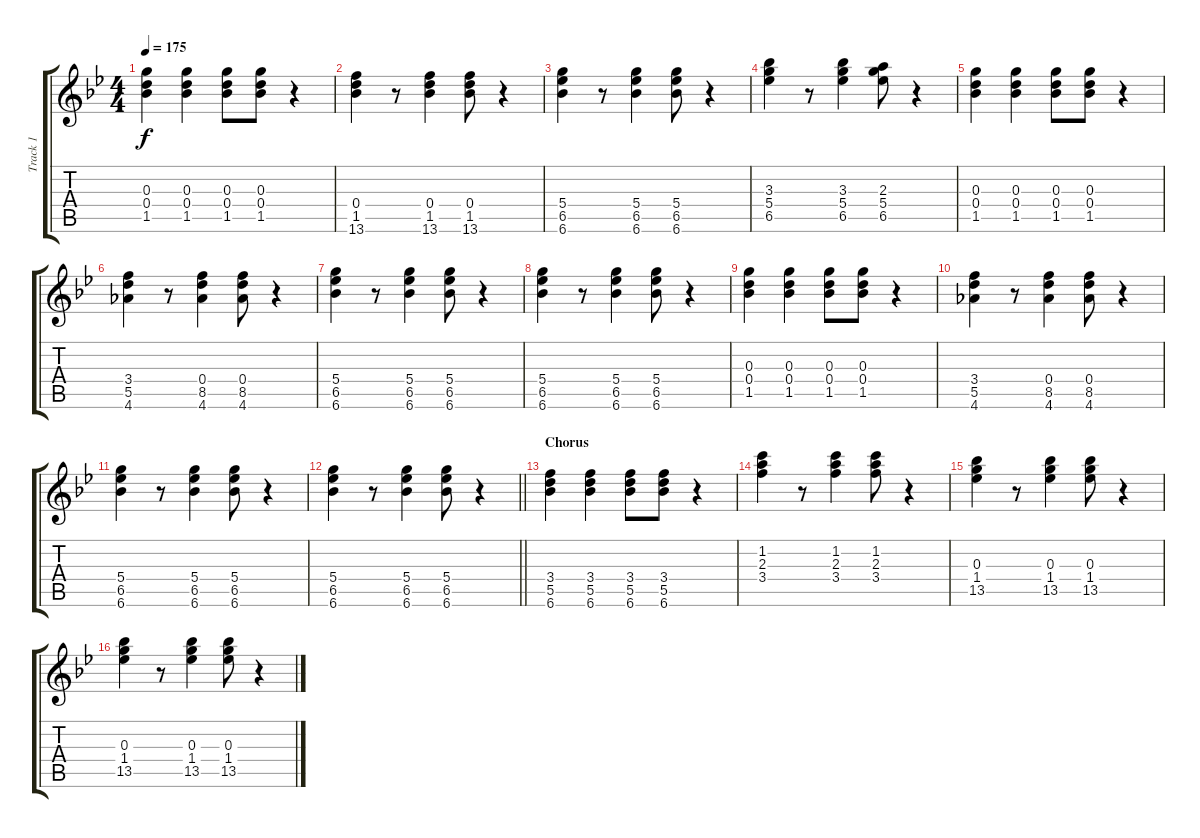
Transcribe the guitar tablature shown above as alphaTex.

\track ("Track 1" "Track 1") {instrument electricguitarclean}
\staff {score tabs}
\tuning (E5 B4 G4 D4 A3 E3) {hide}
\ts (4 4)
\tempo 175
\clef g2
\ks bb
(0.3 0.4 1.5).4{dy f} (0.3 0.4 1.5).4 (0.3 0.4 1.5).8 (0.3 0.4 1.5).8 r.4 |
(0.4 1.5 13.6).4 r.8 (0.4 1.5 13.6).4 (0.4 1.5 13.6).8 r.4 |
(5.4 6.5 6.6).4 r.8 (5.4 6.5 6.6).4 (5.4 6.5 6.6).8 r.4 |
(3.3 5.4 6.5).4 r.8 (3.3 5.4 6.5).4 (2.3 5.4 6.5).8 r.4 |
(0.3 0.4 1.5).4 (0.3 0.4 1.5).4 (0.3 0.4 1.5).8 (0.3 0.4 1.5).8 r.4 |
(3.4 5.5 4.6).4 r.8 (0.4 8.5 4.6).4 (0.4 8.5 4.6).8 r.4 |
(5.4 6.5 6.6).4 r.8 (5.4 6.5 6.6).4 (5.4 6.5 6.6).8 r.4 |
(5.4 6.5 6.6).4 r.8 (5.4 6.5 6.6).4 (5.4 6.5 6.6).8 r.4 |
(0.3 0.4 1.5).4 (0.3 0.4 1.5).4 (0.3 0.4 1.5).8 (0.3 0.4 1.5).8 r.4 |
(3.4 5.5 4.6).4 r.8 (0.4 8.5 4.6).4 (0.4 8.5 4.6).8 r.4 |
(5.4 6.5 6.6).4 r.8 (5.4 6.5 6.6).4 (5.4 6.5 6.6).8 r.4 |
\barLineRight lightlight
(5.4 6.5 6.6).4 r.8 (5.4 6.5 6.6).4 (5.4 6.5 6.6).8 r.4 |
\section ("" "Chorus")
(3.4 5.5 6.6).4 (3.4 5.5 6.6).4 (3.4 5.5 6.6).8 (3.4 5.5 6.6).8 r.4 |
(1.2 2.3 3.4).4 r.8 (1.2 2.3 3.4).4 (1.2 2.3 3.4).8 r.4 |
(0.3 1.4 13.5).4 r.8 (0.3 1.4 13.5).4 (0.3 1.4 13.5).8 r.4 |
(0.3 1.4 13.5).4 r.8 (0.3 1.4 13.5).4 (0.3 1.4 13.5).8 r.4
